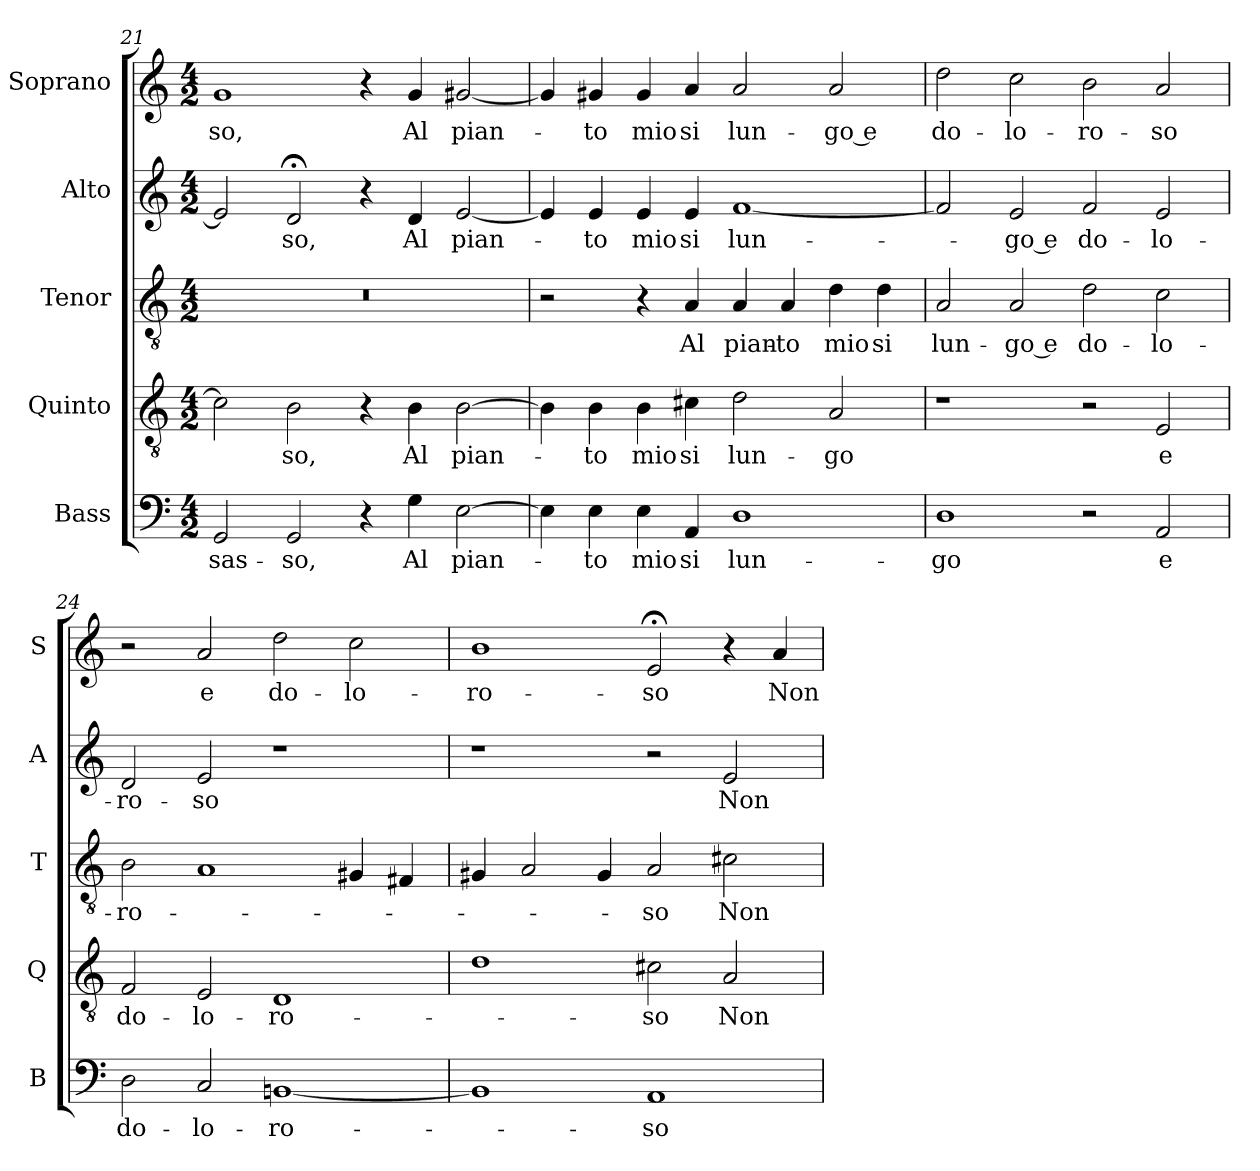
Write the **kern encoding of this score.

**kern	**text	**kern	**text	**kern	**text	**kern	**text	**kern	**text
*part5	*part5	*part4	*part4	*part3	*part3	*part2	*part2	*part1	*part1
*staff5	*staff5	*staff4	*staff4	*staff3	*staff3	*staff2	*staff2	*staff1	*staff1
*I"Bass	*	*I"Quinto	*	*I"Tenor	*	*I"Alto	*	*I"Soprano	*
*I'B	*	*I'Q	*	*I'T	*	*I'A	*	*I'S	*
*clefF4	*	*clefGv2	*	*clefGv2	*	*clefG2	*	*clefG2	*
*k[]	*	*k[]	*	*k[]	*	*k[]	*	*k[]	*
*C:	*	*C:	*	*C:	*	*C:	*	*C:	*
*M4/2	*	*M4/2	*	*M4/2	*	*M4/2	*	*M4/2	*
=21	=21	=21	=21	=21	=21	=21	=21	=21	=21
!	!LO:LY:b	!	!	!	!	!	!	!	!
!	!	!	!	!	!	!	!	!	!LO:LY:b
2GG/	sas-	2c\]	.	0r	.	2e/]	.	1g	-so,
!	!LO:LY:b	!	!	!	!	!	!	!	!
!	!	!	!LO:LY:b	!	!	!	!	!	!
!	!	!	!	!	!	!	!LO:LY:b	!	!
2GG/	-so,	2B\	-so,	.	.	2d;</	-so,	.	.
4r	.	4r	.	.	.	4r	.	4r	.
!	!LO:LY:b	!	!	!	!	!	!	!	!
!	!	!	!LO:LY:b	!	!	!	!	!	!
!	!	!	!	!	!	!	!LO:LY:b	!	!
!	!	!	!	!	!	!	!	!	!LO:LY:b
4G\	Al	4B\	Al	.	.	4d/	Al	4g/	Al
!	!LO:LY:b	!	!	!	!	!	!	!	!
!	!	!	!LO:LY:b	!	!	!	!	!	!
!	!	!	!	!	!	!	!LO:LY:b	!	!
!	!	!	!	!	!	!	!	!	!LO:LY:b
[2E\	pian-	[2B\	pian-	.	.	[2e/	pian-	[2g#X/	pian-
=22	=22	=22	=22	=22	=22	=22	=22	=22	=22
4E\]	.	4B\]	.	2r	.	4e/]	.	4g#/]	.
!	!LO:LY:b	!	!	!	!	!	!	!	!
!	!	!	!LO:LY:b	!	!	!	!	!	!
!	!	!	!	!	!	!	!LO:LY:b	!	!
!	!	!	!	!	!	!	!	!	!LO:LY:b
4E\	-to	4B\	-to	.	.	4e/	-to	4g#X/	-to
!	!LO:LY:b	!	!	!	!	!	!	!	!
!	!	!	!LO:LY:b	!	!	!	!	!	!
!	!	!	!	!	!	!	!LO:LY:b	!	!
!	!	!	!	!	!	!	!	!	!LO:LY:b
4E\	mio	4B\	mio	4r	.	4e/	mio	4g#/	mio
!	!LO:LY:b	!	!	!	!	!	!	!	!
!	!	!	!LO:LY:b	!	!	!	!	!	!
!	!	!	!	!	!LO:LY:b	!	!	!	!
!	!	!	!	!	!	!	!LO:LY:b	!	!
!	!	!	!	!	!	!	!	!	!LO:LY:b
4AA/	si	4c#X\	si	4A/	Al	4e/	si	4a/	si
!	!LO:LY:b	!	!	!	!	!	!	!	!
!	!	!	!LO:LY:b	!	!	!	!	!	!
!	!	!	!	!	!LO:LY:b	!	!	!	!
!	!	!	!	!	!	!	!LO:LY:b	!	!
!	!	!	!	!	!	!	!	!	!LO:LY:b
1D	lun-	2d\	lun-	4A/	pian-	[1f	lun-	2a/	lun-
!	!	!	!	!	!LO:LY:b	!	!	!	!
.	.	.	.	4A/	-to	.	.	.	.
!	!	!	!LO:LY:b	!	!	!	!	!	!
!	!	!	!	!	!LO:LY:b	!	!	!	!
!	!	!	!	!	!	!	!	!	!LO:LY:b
.	.	2A/	-go	4d\	mio	.	.	2a/	-go e
!	!	!	!	!	!LO:LY:b	!	!	!	!
.	.	.	.	4d\	si	.	.	.	.
!!LO:LB:g=z
=23	=23	=23	=23	=23	=23	=23	=23	=23	=23
!	!LO:LY:b	!	!	!	!	!	!	!	!
!	!	!	!	!	!LO:LY:b	!	!	!	!
!	!	!	!	!	!	!	!	!	!LO:LY:b
1D	-go	1r	.	2A/	lun-	2f/]	.	2dd\	do-
!	!	!	!	!	!LO:LY:b	!	!	!	!
!	!	!	!	!	!	!	!LO:LY:b	!	!
!	!	!	!	!	!	!	!	!	!LO:LY:b
.	.	.	.	2A/	-go e	2e/	-go e	2cc\	-lo-
!	!	!	!	!	!LO:LY:b	!	!	!	!
!	!	!	!	!	!	!	!LO:LY:b	!	!
!	!	!	!	!	!	!	!	!	!LO:LY:b
2r	.	2r	.	2d\	do-	2f/	do-	2b\	-ro-
!	!LO:LY:b	!	!	!	!	!	!	!	!
!	!	!	!LO:LY:b	!	!	!	!	!	!
!	!	!	!	!	!LO:LY:b	!	!	!	!
!	!	!	!	!	!	!	!LO:LY:b	!	!
!	!	!	!	!	!	!	!	!	!LO:LY:b
2AA/	e	2E/	e	2c\	-lo-	2e/	-lo-	2a/	-so
=24	=24	=24	=24	=24	=24	=24	=24	=24	=24
!	!LO:LY:b	!	!	!	!	!	!	!	!
!	!	!	!LO:LY:b	!	!	!	!	!	!
!	!	!	!	!	!LO:LY:b	!	!	!	!
!	!	!	!	!	!	!	!LO:LY:b	!	!
2D\	do-	2F/	do-	2B\	-ro-	2d/	-ro-	2r	.
!	!LO:LY:b	!	!	!	!	!	!	!	!
!	!	!	!LO:LY:b	!	!	!	!	!	!
!	!	!	!	!	!	!	!LO:LY:b	!	!
!	!	!	!	!	!	!	!	!	!LO:LY:b
2C/	-lo-	2E/	-lo-	1A	.	2e/	-so	2a/	e
!	!LO:LY:b	!	!	!	!	!	!	!	!
!	!	!	!LO:LY:b	!	!	!	!	!	!
!	!	!	!	!	!	!	!	!	!LO:LY:b
[1BBni	-ro-	1D	-ro-	.	.	1r	.	2dd\	do-
!	!	!	!	!	!	!	!	!	!LO:LY:b
.	.	.	.	4G#X/	.	.	.	2cc\	-lo-
.	.	.	.	4F#X/	.	.	.	.	.
=25	=25	=25	=25	=25	=25	=25	=25	=25	=25
!	!	!	!	!	!	!	!	!	!LO:LY:b
1BB]	.	1d	.	4G#X/	.	1r	.	1b	-ro-
.	.	.	.	2A/	.	.	.	.	.
.	.	.	.	4G#/	.	.	.	.	.
!	!LO:LY:b	!	!	!	!	!	!	!	!
!	!	!	!LO:LY:b	!	!	!	!	!	!
!	!	!	!	!	!LO:LY:b	!	!	!	!
!	!	!	!	!	!	!	!	!	!LO:LY:b
1AA	-so	2c#X\	-so	2A/	-so	2r	.	2e;</	-so
!	!	!	!LO:LY:b	!	!	!	!	!	!
!	!	!	!	!	!LO:LY:b	!	!	!	!
!	!	!	!	!	!	!	!LO:LY:b	!	!
.	.	2A/	Non	2c#X\	Non	2e/	Non	4r	.
!	!	!	!	!	!	!	!	!	!LO:LY:b
.	.	.	.	.	.	.	.	4a/	Non
=	=	=	=	=	=	=	=	=	=
*-	*-	*-	*-	*-	*-	*-	*-	*-	*-
